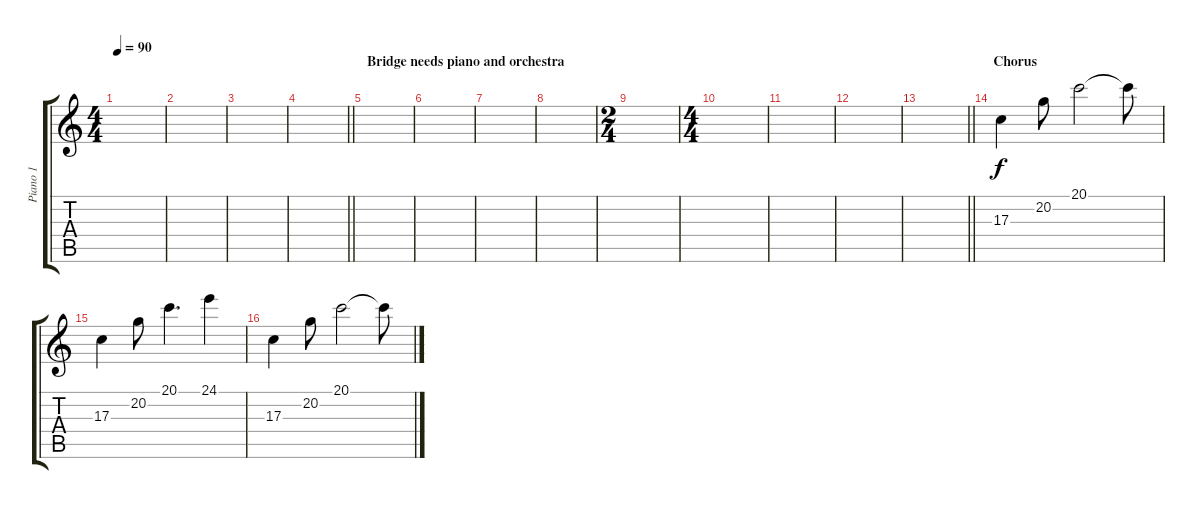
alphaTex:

\track ("Piano 1" "Piano 1") {instrument acousticgrandpiano}
\staff {score tabs}
\tuning (E4 B3 G3 D3 A2 E2) {hide}
\ts (4 4)
\tempo 90
\clef g2
\ks c
|
|
|
\barLineRight lightlight
|
\section ("" "Bridge needs piano and orchestra")
|
|
|
|
\ts (2 4)
|
\ts (4 4)
|
|
|
\barLineRight lightlight
|
\section ("" "Chorus")
17.3.4 20.2.8 20.1.2 20.1{t}.8 |
17.3.4 20.2.8 20.1.4{d} 24.1.4 |
17.3.4 20.2.8 20.1.2 20.1{t}.8
